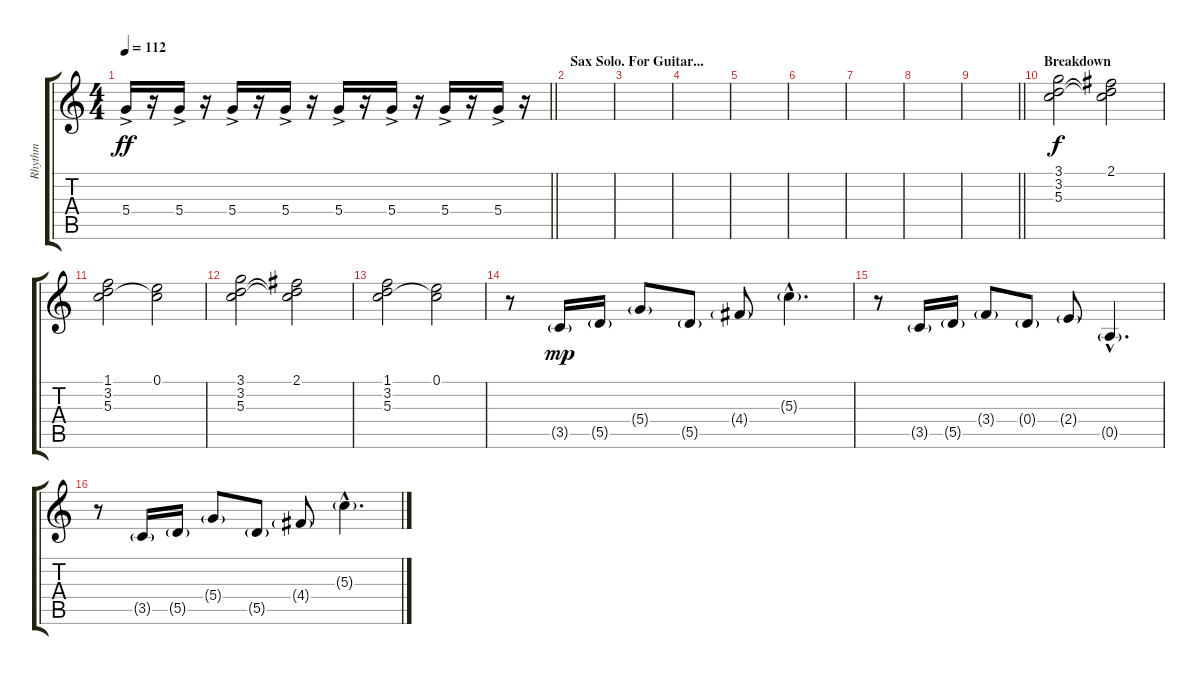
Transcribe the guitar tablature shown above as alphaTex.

\track ("Rhythm" "Rhythm") {instrument electricguitarjazz}
\staff {score tabs}
\tuning (E4 B3 G3 D3 A2 E2) {hide}
\ts (4 4)
\tempo 112
\clef g2
\barLineRight lightlight
\ks c
5.4{ac}.16{dy ff} r.16 5.4{ac}.16 r.16 5.4{ac}.16 r.16 5.4{ac}.16 r.16 5.4{ac}.16 r.16 5.4{ac}.16 r.16 5.4{ac}.16 r.16 5.4{ac}.16 r.16 |
\section ("" "Sax Solo. For Guitar...")
|
|
|
|
|
|
|
\barLineRight lightlight
|
\section ("" "Breakdown")
(3.1 3.2 5.3).2{dy f} (2.1 3.2{t} 5.3{t}).2 |
(1.1 3.2 5.3).2 (0.1 5.3{t}).2 |
(3.1 3.2 5.3).2 (2.1 3.2{t} 5.3{t}).2 |
(1.1 3.2 5.3).2 (0.1 5.3{t}).2 |
r.8 3.5{g}.16{dy mp} 5.5{g}.16 5.4{g}.8 5.5{g}.8 4.4{g}.8 5.3{g hac}.4{d} |
r.8 3.5{g}.16 5.5{g}.16 3.4{g}.8 0.4{g}.8 2.4{g}.8 0.5{g hac}.4{d} |
r.8 3.5{g}.16 5.5{g}.16 5.4{g}.8 5.5{g}.8 4.4{g}.8 5.3{g hac}.4{d}
